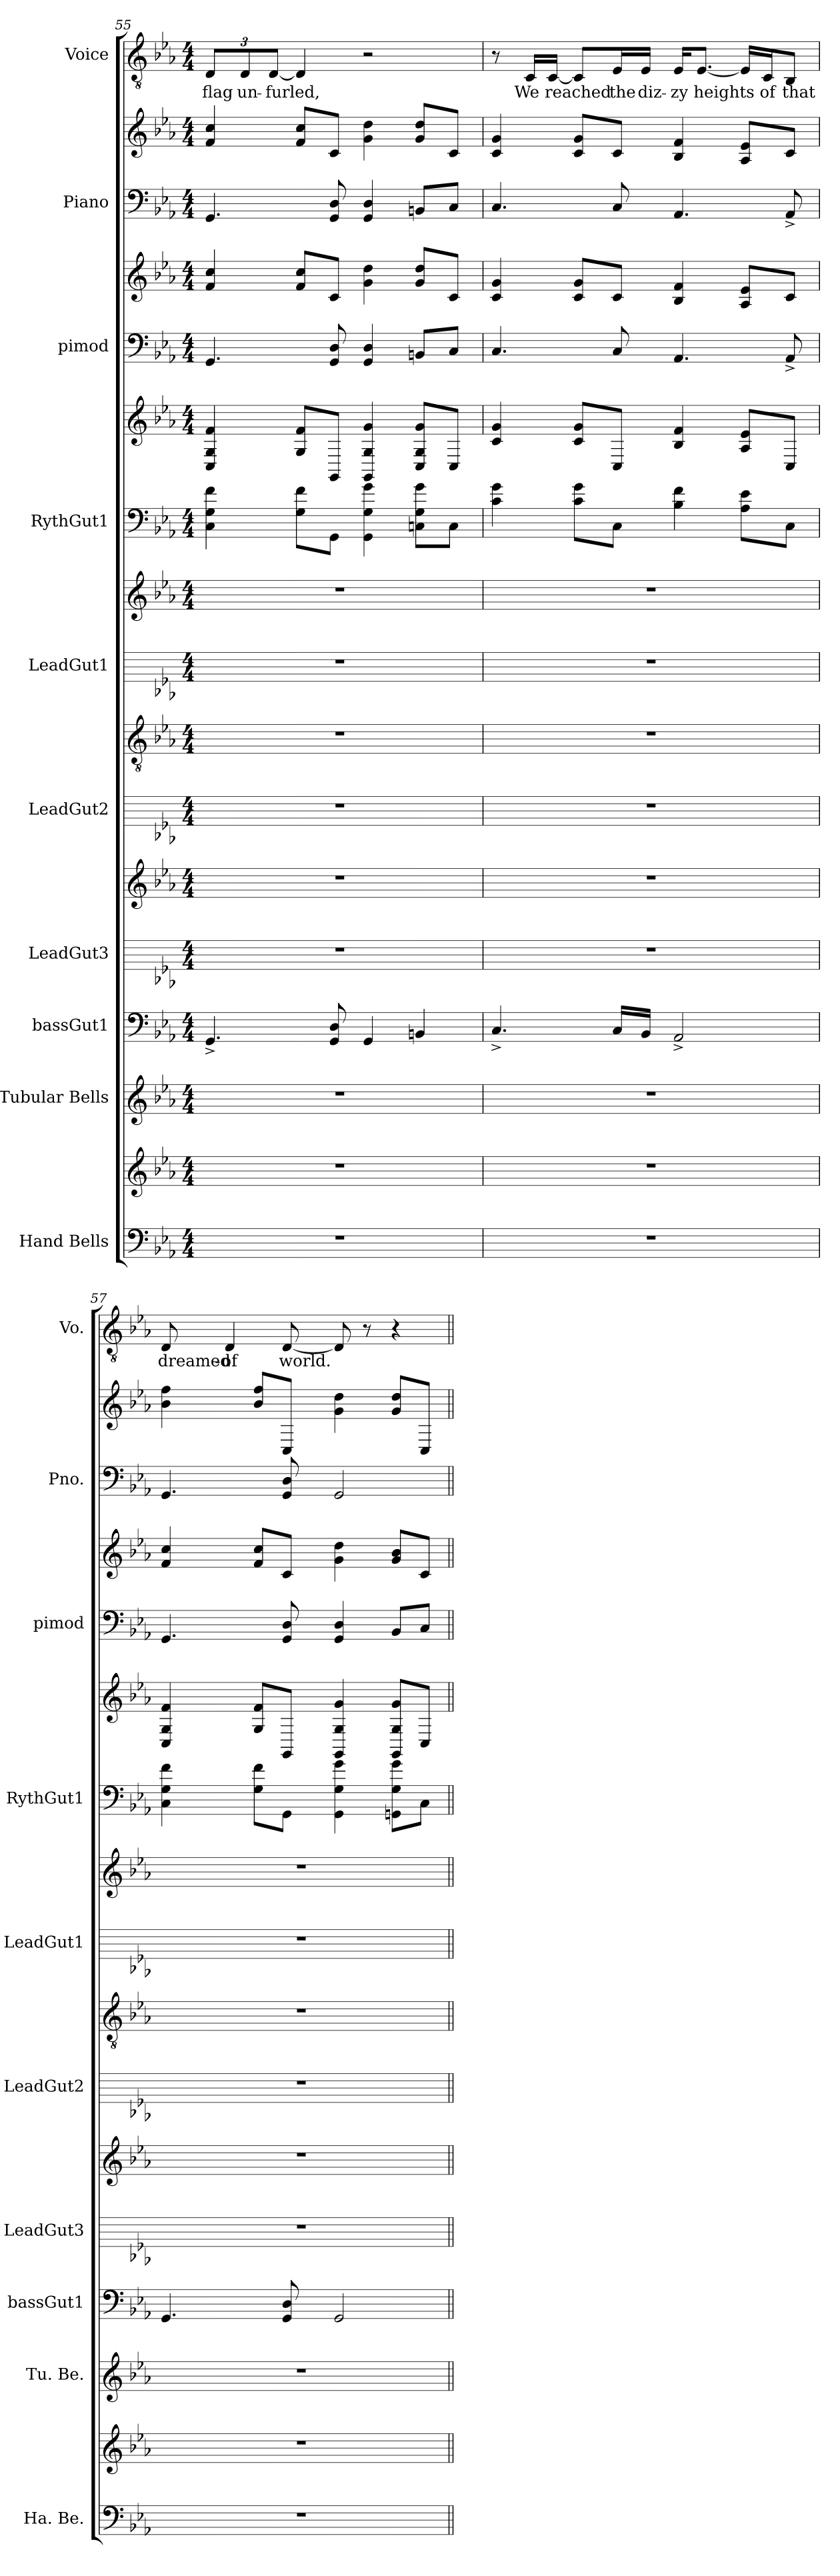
**kern	**kern	**kern	**kern	**kern	**kern	**kern	**kern	**kern	**kern	**kern	**kern	**kern	**kern	**kern	**kern	**kern	**text
*part10	*part10	*part9	*part8	*part7	*part7	*part6	*part6	*part5	*part5	*part4	*part4	*part3	*part3	*part2	*part2	*part1	*part1
*staff17	*staff16	*staff15	*staff14	*staff13	*staff12	*staff11	*staff10	*staff9	*staff8	*staff7	*staff6	*staff5	*staff4	*staff3	*staff2	*staff1	*staff1
*I"Hand Bells	*	*I"Tubular Bells	*I"bassGut1	*I"LeadGut3	*	*I"LeadGut2	*	*I"LeadGut1	*	*I"RythGut1	*	*I"pimod	*	*I"Piano	*	*I"Voice	*
*I'Ha. Be.	*	*I'Tu. Be.	*I'bassGut1	*I'LeadGut3	*	*I'LeadGut2	*	*I'LeadGut1	*	*I'RythGut1	*	*I'pimod	*	*I'Pno.	*	*I'Vo.	*
*clefF4	*clefG2	*clefG2	*clefF4	*	*clefG2	*	*clefGv2	*	*clefG2	*	*clefG2	*clefF4	*clefG2	*clefF4	*clefG2	*clefGv2	*
*k[b-e-a-]	*k[b-e-a-]	*k[b-e-a-]	*k[b-e-a-]	*k[b-e-a-]	*k[b-e-a-]	*k[b-e-a-]	*k[b-e-a-]	*k[b-e-a-]	*k[b-e-a-]	*k[b-e-a-]	*k[b-e-a-]	*k[b-e-a-]	*k[b-e-a-]	*k[b-e-a-]	*k[b-e-a-]	*k[b-e-a-]	*
*M4/4	*M4/4	*M4/4	*M4/4	*M4/4	*M4/4	*M4/4	*M4/4	*M4/4	*M4/4	*M4/4	*M4/4	*M4/4	*M4/4	*M4/4	*M4/4	*M4/4	*
*	*	*	*	*	*	*	*	*	*	*	*	*	*	*	*	*Xbrackettup	*
=55	=55	=55	=55	=55	=55	=55	=55	=55	=55	=55	=55	=55	=55	=55	=55	=55	=55
1r	1r	1r	4.GG^/	1r	1r	1r	1r	1r	1r	4C\ 4G\ 4f\	4C/ 4G/ 4f/	4.GG/	4f/ 4cc/	4.GG/	4f/ 4cc/	12D/L	flag
.	.	.	.	.	.	.	.	.	.	.	.	.	.	.	.	12D/	un-
.	.	.	.	.	.	.	.	.	.	.	.	.	.	.	.	[12D/J	-furled,
.	.	.	.	.	.	.	.	.	.	8G\ 8f\L	8G/ 8f/L	.	8f/ 8cc/L	.	8f/ 8cc/L	4D/]	.
.	.	.	8GG/ 8D/	.	.	.	.	.	.	8GG\J	8GG/J	8GG/ 8D/	8c/J	8GG/ 8D/	8c/J	.	.
.	.	.	4GG/	.	.	.	.	.	.	4GG\ 4G\ 4g\	4GG/ 4G/ 4g/	4GG/ 4D/	4g\ 4dd\	4GG/ 4D/	4g\ 4dd\	2r	.
.	.	.	4BBn/	.	.	.	.	.	.	8Cn\ 8G\ 8g\L	8C/ 8G/ 8g/L	8BBn/L	8g/ 8dd/L	8BBn/L	8g/ 8dd/L	.	.
.	.	.	.	.	.	.	.	.	.	8C\J	8C/J	8C/J	8c/J	8C/J	8c/J	.	.
=56	=56	=56	=56	=56	=56	=56	=56	=56	=56	=56	=56	=56	=56	=56	=56	=56	=56
1r	1r	1r	4.C^/	1r	1r	1r	1r	1r	1r	4c\ 4g\	4c/ 4g/	4.C/	4c/ 4g/	4.C/	4c/ 4g/	8r	.
.	.	.	.	.	.	.	.	.	.	.	.	.	.	.	.	16C/LL	We
.	.	.	.	.	.	.	.	.	.	.	.	.	.	.	.	[16C/JJ	reached
.	.	.	.	.	.	.	.	.	.	8c\ 8g\L	8c/ 8g/L	.	8c/ 8g/L	.	8c/ 8g/L	8C/L]	.
.	.	.	16C/LL	.	.	.	.	.	.	8C\J	8C/J	8C/	8c/J	8C/	8c/J	16E-/L	the
.	.	.	16BB-/JJ	.	.	.	.	.	.	.	.	.	.	.	.	16E-/JJ	diz-
.	.	.	2AA-^/	.	.	.	.	.	.	4B-\ 4f\	4B-/ 4f/	4.AA-/	4B-/ 4f/	4.AA-/	4B-/ 4f/	16E-/KL	-zy
.	.	.	.	.	.	.	.	.	.	.	.	.	.	.	.	[8.E-/J	heights
.	.	.	.	.	.	.	.	.	.	8A-\ 8e-\L	8A-/ 8e-/L	.	8A-/ 8e-/L	.	8A-/ 8e-/L	16E-/LL]	.
.	.	.	.	.	.	.	.	.	.	.	.	.	.	.	.	16C/J	of
.	.	.	.	.	.	.	.	.	.	8C\J	8C/J	8AA-^/	8c/J	8AA-^/	8c/J	8BB-/J	that
=57	=57	=57	=57	=57	=57	=57	=57	=57	=57	=57	=57	=57	=57	=57	=57	=57	=57
1r	1r	1r	4.GG/	1r	1r	1r	1r	1r	1r	4C\ 4G\ 4f\	4C/ 4G/ 4f/	4.GG/	4f/ 4cc/	4.GG/	4b-\ 4ff\	8D/	dreamed-
.	.	.	.	.	.	.	.	.	.	.	.	.	.	.	.	4D/	-of
.	.	.	.	.	.	.	.	.	.	8G\ 8f\L	8G/ 8f/L	.	8f/ 8cc/L	.	8b-/ 8ff/L	.	.
.	.	.	8GG/ 8D/	.	.	.	.	.	.	8GG\J	8GG/J	8GG/ 8D/	8c/J	8GG/ 8D/	8C/J	[8D/	world.
.	.	.	2GG/	.	.	.	.	.	.	4GG\ 4G\ 4g\	4GG/ 4G/ 4g/	4GG/ 4D/	4g\ 4dd\	2GG/	4g\ 4dd\	8D/]	.
.	.	.	.	.	.	.	.	.	.	.	.	.	.	.	.	8r	.
.	.	.	.	.	.	.	.	.	.	8GGn\ 8G\ 8g\L	8GG/ 8G/ 8g/L	8BB-/L	8g/ 8b-/L	.	8g/ 8dd/L	4r	.
.	.	.	.	.	.	.	.	.	.	8C\J	8C/J	8C/J	8c/J	.	8C/J	.	.
=||	=||	=||	=||	=||	=||	=||	=||	=||	=||	=||	=||	=||	=||	=||	=||	=||	=||
*-	*-	*-	*-	*-	*-	*-	*-	*-	*-	*-	*-	*-	*-	*-	*-	*-	*-
